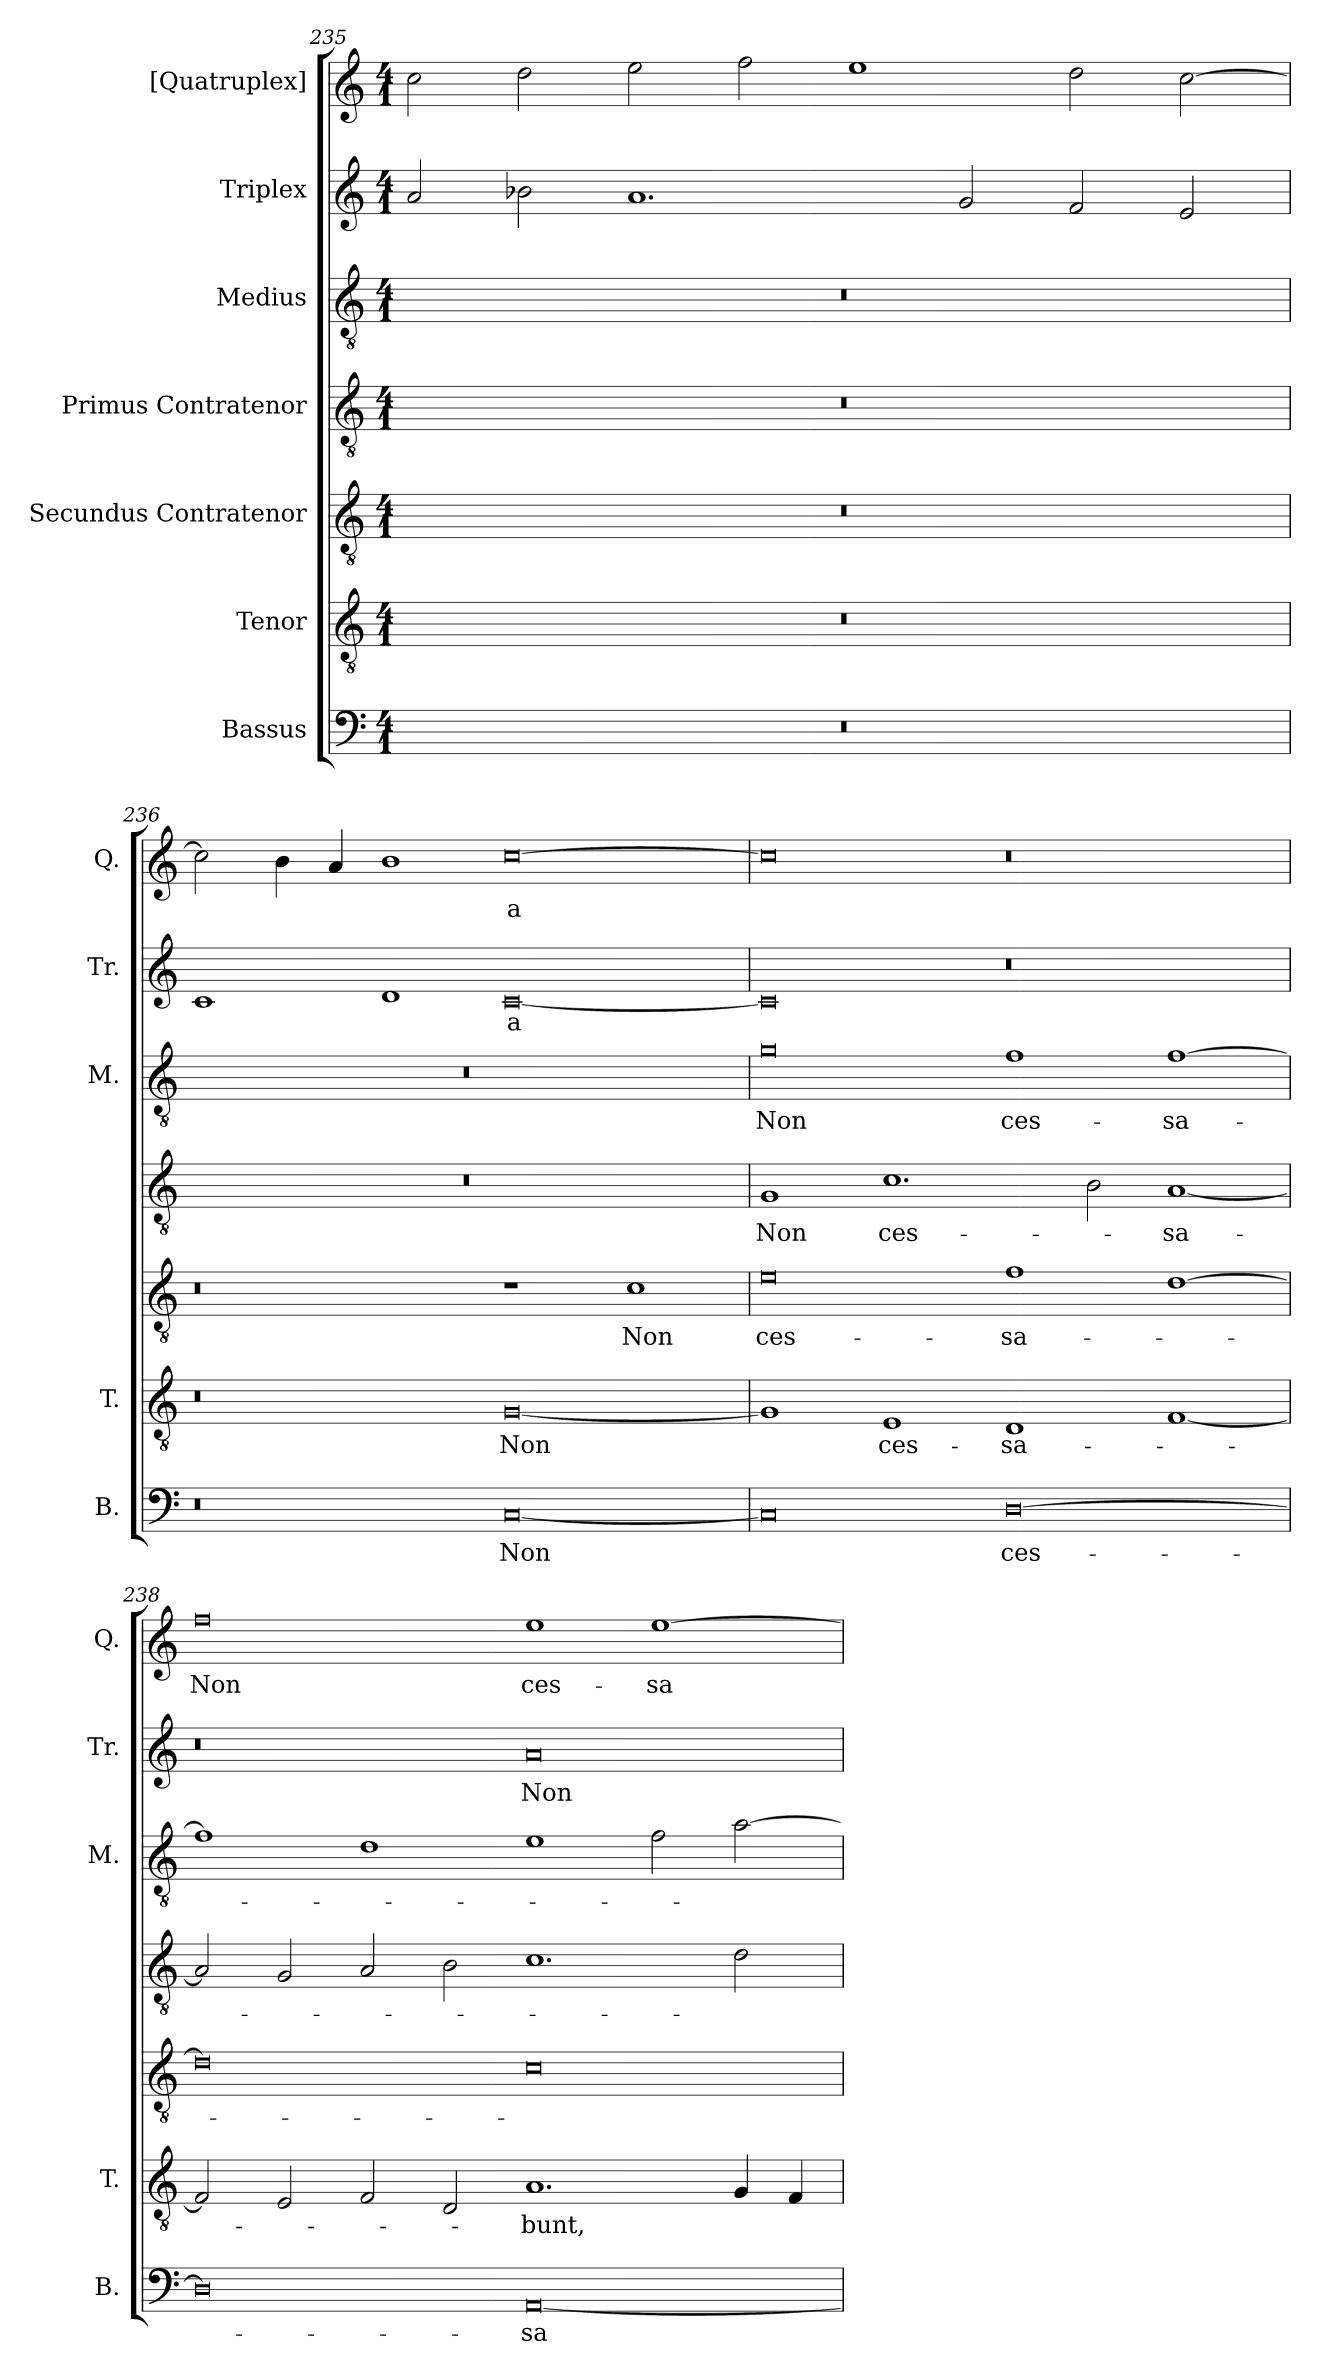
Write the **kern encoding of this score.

**kern	**text	**kern	**text	**kern	**text	**kern	**text	**kern	**text	**kern	**text	**kern	**text
*part7	*part7	*part6	*part6	*part5	*part5	*part4	*part4	*part3	*part3	*part2	*part2	*part1	*part1
*staff7	*staff7	*staff6	*staff6	*staff5	*staff5	*staff4	*staff4	*staff3	*staff3	*staff2	*staff2	*staff1	*staff1
*I"Bassus	*	*I"Tenor	*	*I"Secundus Contratenor	*	*I"Primus Contratenor	*	*I"Medius	*	*I"Triplex	*	*I"[Quatruplex]	*
*I'B.	*	*I'T.	*	*	*	*	*	*I'M.	*	*I'Tr.	*	*I'Q.	*
!!LO:LB:g=z
*clefF4	*	*clefGv2	*	*clefGv2	*	*clefGv2	*	*clefGv2	*	*clefG2	*	*clefG2	*
*	*	*ITrd7c12	*	*ITrd7c12	*	*ITrd7c12	*	*ITrd7c12	*	*	*	*	*
*k[]	*	*k[]	*	*k[]	*	*k[]	*	*k[]	*	*k[]	*	*k[]	*
*C:	*	*C:	*	*C:	*	*C:	*	*C:	*	*C:	*	*C:	*
*M4/1	*	*M4/1	*	*M4/1	*	*M4/1	*	*M4/1	*	*M4/1	*	*M4/1	*
=235	=235	=235	=235	=235	=235	=235	=235	=235	=235	=235	=235	=235	=235
!LO:N:vis=1	!	!LO:N:vis=1	!	!LO:N:vis=1	!	!LO:N:vis=1	!	!LO:N:vis=1	!	!	!	!	!
00r	.	00r	.	00r	.	00r	.	00r	.	2ai/	.	2cci\	.
.	.	.	.	.	.	.	.	.	.	2b-Xi\	.	2ddi\	.
.	.	.	.	.	.	.	.	.	.	1.ai	.	2eei\	.
.	.	.	.	.	.	.	.	.	.	.	.	2ffi\	.
.	.	.	.	.	.	.	.	.	.	.	.	1eei	.
.	.	.	.	.	.	.	.	.	.	2gi/	.	.	.
.	.	.	.	.	.	.	.	.	.	2fi/	.	2ddi\	.
.	.	.	.	.	.	.	.	.	.	2ei/	.	[>2cci\	.
=236`	=236`	=236`	=236`	=236`	=236`	=236`	=236`	=236`	=236`	=236`	=236`	=236`	=236`
!	!	!	!	!	!	!LO:N:vis=1	!	!LO:N:vis=1	!	!	!	!	!
0r	.	0r	.	0r	.	00r	.	00r	.	1ci	.	2cci\]	.
.	.	.	.	.	.	.	.	.	.	.	.	4bi\	.
.	.	.	.	.	.	.	.	.	.	.	.	4ai/	.
.	.	.	.	.	.	.	.	.	.	1di	.	1bi	.
!	!LO:LY:b:color=#000000	!	!	!	!	!	!	!	!	!	!	!	!
!	!	!	!LO:LY:b:color=#000000	!	!	!	!	!	!	!	!	!	!
!	!	!	!	!	!	!	!	!	!	!	!LO:LY:b:color=#000000	!	!
!	!	!	!	!	!	!	!	!	!	!	!	!	!LO:LY:b:color=#000000
[<0Ci	Non	[<0GGi	Non	1r	.	.	.	.	.	[<0ci	-a	[>0cci	-a
!	!	!	!	!	!LO:LY:b:color=#000000	!	!	!	!	!	!	!	!
.	.	.	.	1Ci	Non	.	.	.	.	.	.	.	.
=237`	=237`	=237`	=237`	=237`	=237`	=237`	=237`	=237`	=237`	=237`	=237`	=237`	=237`
!	!	!	!	!	!LO:LY:b:color=#000000	!	!	!	!	!	!	!	!
!	!	!	!	!	!	!	!LO:LY:b:color=#000000	!	!	!	!	!	!
!	!	!	!	!	!	!	!	!	!LO:LY:b:color=#000000	!	!	!	!
0Ci]	.	1GGi]	.	0Ei	ces-	1GGi	Non	0Gi	Non	0ci]	.	0cci]	.
!	!	!	!LO:LY:b:color=#000000	!	!	!	!	!	!	!	!	!	!
!	!	!	!	!	!	!	!LO:LY:b:color=#000000	!	!	!	!	!	!
.	.	1EEi	ces-	.	.	1.Ci	ces-	.	.	.	.	.	.
!	!LO:LY:b:color=#000000	!	!	!	!	!	!	!	!	!	!	!	!
!	!	!	!LO:LY:b:color=#000000	!	!	!	!	!	!	!	!	!	!
!	!	!	!	!	!LO:LY:b:color=#000000	!	!	!	!	!	!	!	!
!	!	!	!	!	!	!	!	!	!LO:LY:b:color=#000000	!	!	!	!
[>0Di	ces-	1DDi	-sa-	1Fi	-sa-	.	.	1Fi	ces-	0r	.	0r	.
.	.	.	.	.	.	2BBi\	.	.	.	.	.	.	.
!	!	!	!	!	!	!	!LO:LY:b:color=#000000	!	!	!	!	!	!
!	!	!	!	!	!	!	!	!	!LO:LY:b:color=#000000	!	!	!	!
.	.	[<1FFi	.	[>1Di	.	[<1AAi	-sa-	[>1Fi	-sa-	.	.	.	.
!!LO:PB:g=z
=238`	=238`	=238`	=238`	=238`	=238`	=238`	=238`	=238`	=238`	=238`	=238`	=238`	=238`
!	!	!	!	!	!	!	!	!	!	!	!	!	!LO:LY:b:color=#000000
0Di]	.	2FFi/]	.	0Di]	.	2AAi/]	.	1Fi]	.	0r	.	0ffi	Non
.	.	2EEi/	.	.	.	2GGi/	.	.	.	.	.	.	.
.	.	2FFi/	.	.	.	2AAi/	.	1Di	.	.	.	.	.
.	.	2DDi/	.	.	.	2BBi\	.	.	.	.	.	.	.
!	!LO:LY:b:color=#000000	!	!	!	!	!	!	!	!	!	!	!	!
!	!	!	!LO:LY:b:color=#000000	!	!	!	!	!	!	!	!	!	!
!	!	!	!	!	!	!	!	!	!	!	!LO:LY:b:color=#000000	!	!
!	!	!	!	!	!	!	!	!	!	!	!	!	!LO:LY:b:color=#000000
[<0AAi	-sa-	1.AAi	-bunt,	0Ci	.	1.Ci	.	1Ei	.	0ai	Non	1eei	ces-
!	!	!	!	!	!	!	!	!	!	!	!	!	!LO:LY:b:color=#000000
.	.	.	.	.	.	.	.	2Fi\	.	.	.	[>1eei	-sa-
.	.	4GGi/	.	.	.	2Di\	.	[>2Ai\	.	.	.	.	.
.	.	4FFi/	.	.	.	.	.	.	.	.	.	.	.
=`	=`	=`	=`	=`	=`	=`	=`	=`	=`	=`	=`	=`	=`
*-	*-	*-	*-	*-	*-	*-	*-	*-	*-	*-	*-	*-	*-
